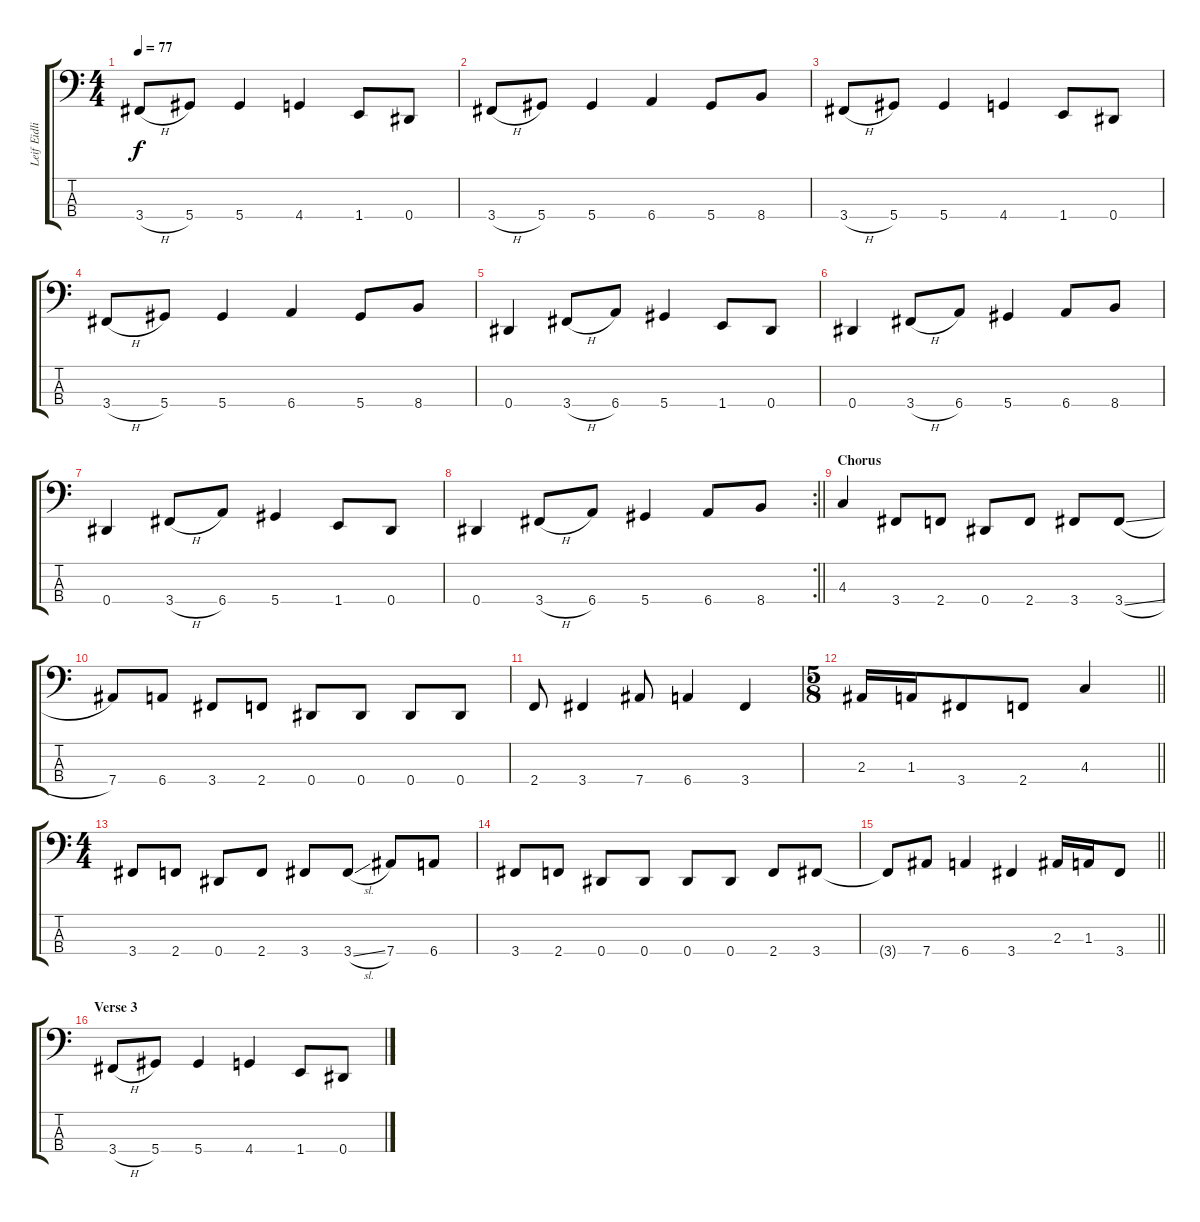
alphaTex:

\track ("Leif Eidling" "Leif Eidli") {instrument electricbassfinger}
\staff {score tabs}
\tuning (Gb2 Db2 Ab1 Eb1) {hide}
\ts (4 4)
\tempo 77
\clef f4
\ks c
3.4{h}.8{dy f} 5.4.8 5.4.4 4.4.4 1.4.8 0.4.8 |
3.4{h}.8 5.4.8 5.4.4 6.4.4 5.4.8 8.4.8 |
3.4{h}.8 5.4.8 5.4.4 4.4.4 1.4.8 0.4.8 |
3.4{h}.8 5.4.8 5.4.4 6.4.4 5.4.8 8.4.8 |
0.4.4 3.4{h}.8 6.4.8 5.4.4 1.4.8 0.4.8 |
0.4.4 3.4{h}.8 6.4.8 5.4.4 6.4.8 8.4.8 |
0.4.4 3.4{h}.8 6.4.8 5.4.4 1.4.8 0.4.8 |
\rc 2
\barLineRight lightlight
0.4.4 3.4{h}.8 6.4.8 5.4.4 6.4.8 8.4.8 |
\section ("" "Chorus")
4.3.4 3.4.8 2.4.8 0.4.8 2.4.8 3.4.8 3.4{sl}.8 |
7.4.8 6.4.8 3.4.8 2.4.8 0.4.8 0.4.8 0.4.8 0.4.8 |
2.4.8 3.4.4 7.4.8 6.4.4 3.4.4 |
\ts (5 8)
\barLineRight lightlight
2.3.16 1.3.16 3.4.8 2.4.8 4.3.4 |
\ts (4 4)
3.4.8 2.4.8 0.4.8 2.4.8 3.4.8 3.4{sl}.8 7.4.8 6.4.8 |
3.4.8 2.4.8 0.4.8 0.4.8 0.4.8 0.4.8 2.4.8 3.4.8 |
\barLineRight lightlight
3.4{t}.8 7.4.8 6.4.4 3.4.4 2.3.16 1.3.16 3.4.8 |
\section ("" "Verse 3")
3.4{h}.8 5.4.8 5.4.4 4.4.4 1.4.8 0.4.8
